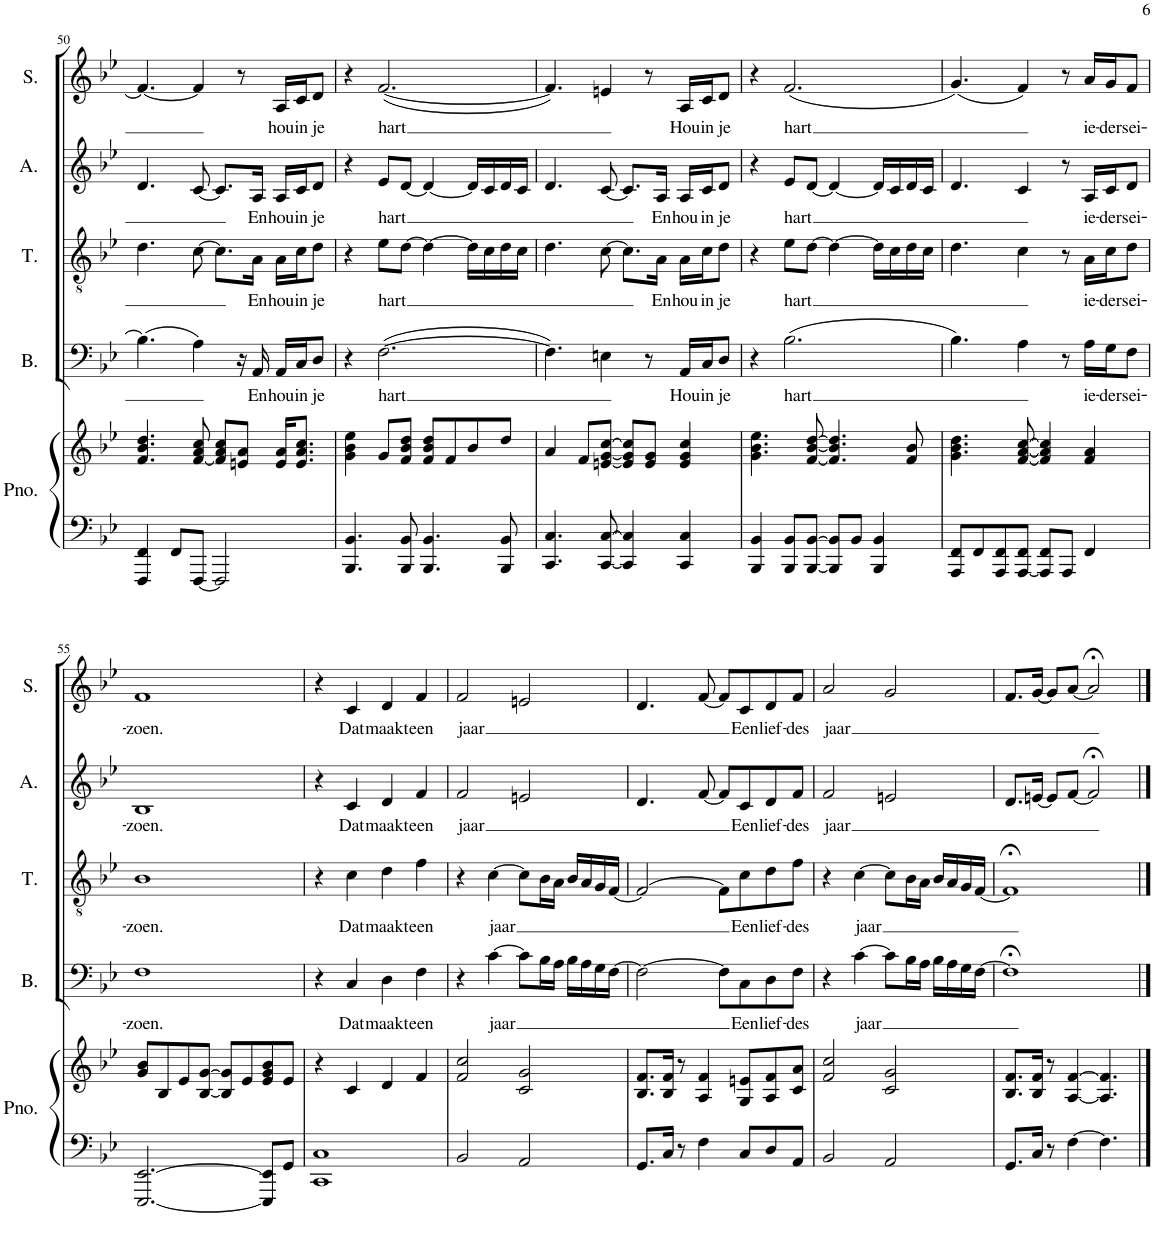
**kern	**kern	**kern	**text	**kern	**text	**kern	**text	**kern	**text
*part5	*part5	*part4	*part4	*part3	*part3	*part2	*part2	*part1	*part1
*staff6	*staff5	*staff4	*staff4	*staff3	*staff3	*staff2	*staff2	*staff1	*staff1
*I"Piano	*	*I"Bas	*	*I"Tenor	*	*I"Alt	*	*I"Sopraan	*
*I'Pno.	*	*I'B.	*	*I'T.	*	*I'A.	*	*I'S.	*
!!LO:PB:g=z
*clefF4	*clefG2	*clefF4	*	*clefGv2	*	*clefG2	*	*clefG2	*
*k[b-e-]	*k[b-e-]	*k[b-e-]	*	*k[b-e-]	*	*k[b-e-]	*	*k[b-e-]	*
*M4/4	*M4/4	*M4/4	*	*M4/4	*	*M4/4	*	*M4/4	*
=50	=50	=50	=50	=50	=50	=50	=50	=50	=50
4FFF/ 4FF/	4.f/ 4.b-/ 4.dd/	(4.B-\]	.	4.d\	.	4.d/	.	4.f/_	.
8FF/L	.	.	.	.	.	.	.	.	.
[8FFF/J	[8f/ 8a/ 8cc/	4A\)	.	[8c\	.	[8c/	.	4f/]	.
2FFF/]	8f/] 8a/ 8cc/L	.	.	8.c\L]	.	8.c/L]	.	.	.
.	8en/ 8a/J	16r	.	.	.	.	.	8r	.
!	!	!	!LO:LY:b	!	!LO:LY:b	!	!LO:LY:b	!	!
.	.	16AA/	En	16A\Jk	En	16A/Jk	En	.	.
!	!	!	!LO:LY:b	!	!LO:LY:b	!	!LO:LY:b	!	!LO:LY:b
.	16e/ 16a/KL	16AA/LL	hou	16A\LL	hou	16A/LL	hou	16A/LL	hou
!	!	!	!LO:LY:b	!	!LO:LY:b	!	!LO:LY:b	!	!LO:LY:b
.	8.e/ 8.a/ 8.cc/J	16C/J	in	16c\J	in	16c/J	in	16c/J	in
!	!	!	!LO:LY:b	!	!LO:LY:b	!	!LO:LY:b	!	!LO:LY:b
.	.	8D/J	je	8d\J	je	8d/J	je	8d/J	je
=51	=51	=51	=51	=51	=51	=51	=51	=51	=51
4.BBB-/ 4.BB-/	4g\ 4b-\ 4ee-\	4r	.	4r	.	4r	.	4r	.
!	!	!	!LO:LY:b	!	!LO:LY:b	!	!LO:LY:b	!	!LO:LY:b
.	8g/L	([2.F\	hart	8e-\L	hart	8e-/L	hart	([2.f/	hart
8BBB-/ 8BB-/	8f/ 8b-/ 8dd/J	.	.	[8d\J	.	[8d/J	.	.	.
4.BBB-/ 4.BB-/	8f/ 8b-/ 8dd/L	.	.	4d\_	.	4d/_	.	.	.
.	8f/	.	.	.	.	.	.	.	.
.	8b-/	.	.	16d\LL]	.	16d/LL]	.	.	.
.	.	.	.	16c\	.	16c/	.	.	.
8BBB-/ 8BB-/	8dd/J	.	.	16d\	.	16d/	.	.	.
.	.	.	.	16c\JJ	.	16c/JJ	.	.	.
=52	=52	=52	=52	=52	=52	=52	=52	=52	=52
4.CC/ 4.C/	4a/	4.F\])	.	4.d\	.	4.d/	.	4.f/])	.
.	8f/L	.	.	.	.	.	.	.	.
[8CC/ [8C/	[8en/ [8g/ [8cc/J	4En\	.	[8c\	.	[8c/	.	4en/	.
4CC/] 4C/]	8e/] 8g/] 8cc/]L	.	.	8.c\L]	.	8.c/L]	.	.	.
.	8e/ 8g/J	8r	.	.	.	.	.	8r	.
!	!	!	!	!	!LO:LY:b	!	!LO:LY:b	!	!
.	.	.	.	16A\Jk	En	16A/Jk	En	.	.
!	!	!	!LO:LY:b	!	!LO:LY:b	!	!LO:LY:b	!	!LO:LY:b
4CC/ 4C/	4e/ 4g/ 4cc/	16AA/LL	Hou	16A\LL	hou	16A/LL	hou	16A/LL	Hou
!	!	!	!LO:LY:b	!	!LO:LY:b	!	!LO:LY:b	!	!LO:LY:b
.	.	16C/J	in	16c\J	in	16c/J	in	16c/J	in
!	!	!	!LO:LY:b	!	!LO:LY:b	!	!LO:LY:b	!	!LO:LY:b
.	.	8D/J	je	8d\J	je	8d/J	je	8d/J	je
=53	=53	=53	=53	=53	=53	=53	=53	=53	=53
4BBB-/ 4BB-/	4.g\ 4.b-\ 4.ee-\	4r	.	4r	.	4r	.	4r	.
!	!	!	!LO:LY:b	!	!LO:LY:b	!	!LO:LY:b	!	!LO:LY:b
8BBB-/ 8BB-/L	.	(2.B-\	hart	8e-\L	hart	8e-/L	hart	(2.f/	hart
[8BBB-/ [8BB-/J	[8f/ [8b-/ [8dd/	.	.	[8d\J	.	[8d/J	.	.	.
8BBB-/] 8BB-/]L	4.f/] 4.b-/] 4.dd/]	.	.	4d\_	.	4d/_	.	.	.
8BB-/J	.	.	.	.	.	.	.	.	.
4BBB-/ 4BB-/	.	.	.	16d\LL]	.	16d/LL]	.	.	.
.	.	.	.	16c\	.	16c/	.	.	.
.	8f/ 8b-/	.	.	16d\	.	16d/	.	.	.
.	.	.	.	16c\JJ	.	16c/JJ	.	.	.
=54	=54	=54	=54	=54	=54	=54	=54	=54	=54
8AAA/ 8FF/L	4.g\ 4.b-\ 4.dd\	4.B-\)	.	4.d\	.	4.d/	.	(4.g/)	.
8FF/	.	.	.	.	.	.	.	.	.
8AAA/ 8FF/	.	.	.	.	.	.	.	.	.
[8AAA/ 8FF/J	[8f/ [8a/ [8cc/	4A\	.	4c\	.	4c/	.	4f/)	.
8AAA/] 8FF/L	4f/] 4a/] 4cc/]	.	.	.	.	.	.	.	.
8AAA/J	.	8r	.	8r	.	8r	.	8r	.
!	!	!	!LO:LY:b	!	!LO:LY:b	!	!LO:LY:b	!	!LO:LY:b
4FF/	4f/ 4a/	16A\LL	ie-	16A\LL	ie-	16A/LL	ie-	16a/LL	ie-
!	!	!	!LO:LY:b	!	!LO:LY:b	!	!LO:LY:b	!	!LO:LY:b
.	.	16G\J	-der	16c\J	-der	16c/J	-der	16g/J	-der
!	!	!	!LO:LY:b	!	!LO:LY:b	!	!LO:LY:b	!	!LO:LY:b
.	.	8F\J	sei-	8d\J	sei-	8d/J	sei-	8f/J	sei-
!!LO:LB:g=z
=55	=55	=55	=55	=55	=55	=55	=55	=55	=55
!	!	!	!LO:LY:b	!	!LO:LY:b	!	!LO:LY:b	!	!LO:LY:b
[2.EEE-/ [2.EE-/	8g/ 8b-/L	1F	-zoen.	1B-	-zoen.	1B-	-zoen.	1f	-zoen.
.	8B-/	.	.	.	.	.	.	.	.
.	8e-/	.	.	.	.	.	.	.	.
.	[8B-/ [8g/J	.	.	.	.	.	.	.	.
.	8B-/] 8g/]L	.	.	.	.	.	.	.	.
.	8e-/	.	.	.	.	.	.	.	.
8EEE-/] 8EE-/]L	8e-/ 8g/ 8b-/	.	.	.	.	.	.	.	.
8GG/J	8e-/J	.	.	.	.	.	.	.	.
=56	=56	=56	=56	=56	=56	=56	=56	=56	=56
1CC 1C	4r	4r	.	4r	.	4r	.	4r	.
!	!	!	!LO:LY:b	!	!LO:LY:b	!	!LO:LY:b	!	!LO:LY:b
.	4c/	4C/	Dat	4c\	Dat	4c/	Dat	4c/	Dat
!	!	!	!LO:LY:b	!	!LO:LY:b	!	!LO:LY:b	!	!LO:LY:b
.	4d/	4D\	maakt	4d\	maakt	4d/	maakt	4d/	maakt
!	!	!	!LO:LY:b	!	!LO:LY:b	!	!LO:LY:b	!	!LO:LY:b
.	4f/	4F\	een	4f\	een	4f/	een	4f/	een
=57	=57	=57	=57	=57	=57	=57	=57	=57	=57
!	!	!	!	!	!	!	!LO:LY:b	!	!LO:LY:b
2BB-/	2f/ 2cc/	4r	.	4r	.	2f/	jaar	2f/	jaar
!	!	!	!LO:LY:b	!	!LO:LY:b	!	!	!	!
.	.	[4c\	jaar	[4c\	jaar	.	.	.	.
2AA/	2c/ 2g/	8c\L]	.	8c\L]	.	2en/	.	2en/	.
.	.	16B-\L	.	16B-\L	.	.	.	.	.
.	.	16A\JJ	.	16A\JJ	.	.	.	.	.
.	.	16B-\LL	.	16B-/LL	.	.	.	.	.
.	.	16A\	.	16A/	.	.	.	.	.
.	.	16G\	.	16G/	.	.	.	.	.
.	.	[16F\JJ	.	[16F/JJ	.	.	.	.	.
=58	=58	=58	=58	=58	=58	=58	=58	=58	=58
8.GG/L	8.B-/ 8.f/L	2F\_	.	2F/_	.	4.d/	.	4.d/	.
16C/Jk	16B-/ 16f/Jk	.	.	.	.	.	.	.	.
8r	8r	.	.	.	.	.	.	.	.
4F\	4A/ 4f/	.	.	.	.	[8f/	.	[8f/	.
.	.	8F\L]	.	8F\L]	.	8f/L]	.	8f/L]	.
!	!	!	!LO:LY:b	!	!LO:LY:b	!	!LO:LY:b	!	!LO:LY:b
8C/L	8G/ 8en/L	8C\	Een	8c\	Een	8c/	Een	8c/	Een
!	!	!	!LO:LY:b	!	!LO:LY:b	!	!LO:LY:b	!	!LO:LY:b
8D/	8A/ 8f/	8D\	lief-	8d\	lief-	8d/	lief-	8d/	lief-
!	!	!	!LO:LY:b	!	!LO:LY:b	!	!LO:LY:b	!	!LO:LY:b
8AA/J	8c/ 8a/J	8F\J	-des	8f\J	-des	8f/J	-des	8f/J	-des
=59	=59	=59	=59	=59	=59	=59	=59	=59	=59
!	!	!	!	!	!	!	!LO:LY:b	!	!LO:LY:b
2BB-/	2f/ 2cc/	4r	.	4r	.	2f/	jaar	2a/	jaar
!	!	!	!LO:LY:b	!	!LO:LY:b	!	!	!	!
.	.	[4c\	jaar	[4c\	jaar	.	.	.	.
2AA/	2c/ 2g/	8c\L]	.	8c\L]	.	2en/	.	2g/	.
.	.	16B-\L	.	16B-\L	.	.	.	.	.
.	.	16A\JJ	.	16A\JJ	.	.	.	.	.
.	.	16B-\LL	.	16B-/LL	.	.	.	.	.
.	.	16A\	.	16A/	.	.	.	.	.
.	.	16G\	.	16G/	.	.	.	.	.
.	.	[16F\JJ	.	[16F/JJ	.	.	.	.	.
=60	=60	=60	=60	=60	=60	=60	=60	=60	=60
8.GG/L	8.B-/ 8.f/L	1F;<]	.	1F;<]	.	8.d/L	.	8.f/L	.
16C/Jk	16B-/ 16f/Jk	.	.	.	.	[16en/Jk	.	[16g/Jk	.
8r	8r	.	.	.	.	8e/L]	.	8g/L]	.
[4F\	[4A/ [4f/	.	.	.	.	[8f/J	.	[8a/J	.
.	.	.	.	.	.	2f;</]	.	2a;</]	.
4.F\]	4.A/] 4.f/]	.	.	.	.	.	.	.	.
==	==	==	==	==	==	==	==	==	==
*-	*-	*-	*-	*-	*-	*-	*-	*-	*-
